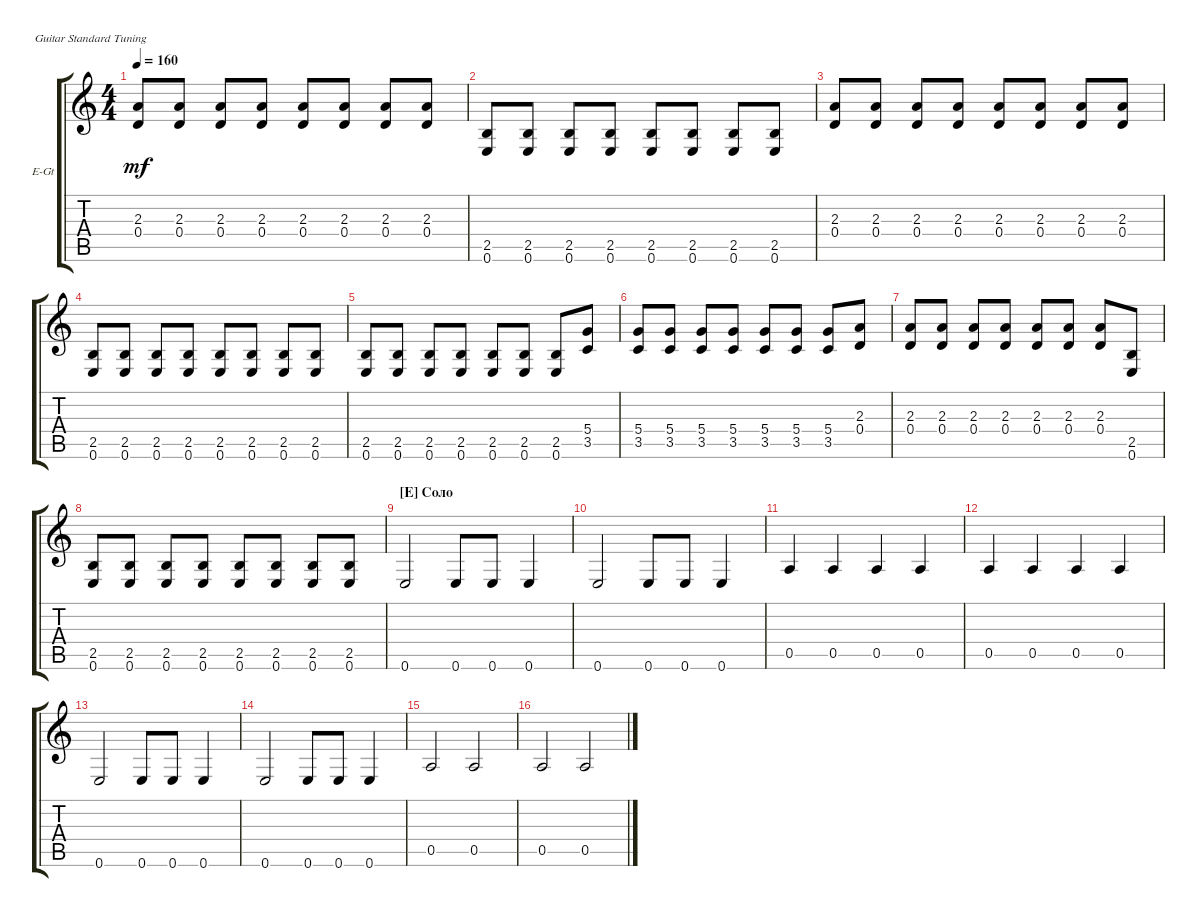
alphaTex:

\defaultSystemsLayout 4
\bracketExtendMode groupsimilarinstruments
\firstSystemTrackNameOrientation horizontal
\otherSystemsTrackNameOrientation horizontal
\track ("Rhythm Guitar" "E-Gt") {instrument distortionguitar}
\staff {score tabs}
\tuning (E4 B3 G3 D3 A2 E2)
\ts (4 4)
\tempo 160
\clef g2
\ks c
(2.3 0.4).8{dy mf} (2.3 0.4).8 (2.3 0.4).8 (2.3 0.4).8 (2.3 0.4).8 (2.3 0.4).8 (2.3 0.4).8 (2.3 0.4).8 |
(2.5 0.6).8 (2.5 0.6).8 (2.5 0.6).8 (2.5 0.6).8 (2.5 0.6).8 (2.5 0.6).8 (2.5 0.6).8 (2.5 0.6).8 |
(2.3 0.4).8 (0.4 2.3).8 (0.4 2.3).8 (0.4 2.3).8 (0.4 2.3).8 (0.4 2.3).8 (0.4 2.3).8 (0.4 2.3).8 |
(2.5 0.6).8 (2.5 0.6).8 (2.5 0.6).8 (2.5 0.6).8 (2.5 0.6).8 (2.5 0.6).8 (2.5 0.6).8 (2.5 0.6).8 |
(0.6 2.5).8 (0.6 2.5).8 (0.6 2.5).8 (2.5 0.6).8 (2.5 0.6).8 (0.6 2.5).8 (2.5 0.6).8 (3.5 5.4).8 |
(5.4 3.5).8 (5.4 3.5).8 (5.4 3.5).8 (5.4 3.5).8 (5.4 3.5).8 (3.5 5.4).8 (5.4 3.5).8 (2.3 0.4).8 |
(0.4 2.3).8 (0.4 2.3).8 (0.4 2.3).8 (0.4 2.3).8 (0.4 2.3).8 (2.3 0.4).8 (2.3 0.4).8 (2.5 0.6).8 |
(2.5 0.6).8 (2.5 0.6).8 (2.5 0.6).8 (2.5 0.6).8 (2.5 0.6).8 (2.5 0.6).8 (2.5 0.6).8 (2.5 0.6).8 |
\section ("E" "Соло")
0.6.2 0.6.8 0.6.8 0.6.4 |
0.6.2 0.6.8 0.6.8 0.6.4 |
0.5.4 0.5.4 0.5.4 0.5.4 |
0.5.4 0.5.4 0.5.4 0.5.4 |
0.6.2 0.6.8 0.6.8 0.6.4 |
0.6.2 0.6.8 0.6.8 0.6.4 |
0.5.2 0.5.2 |
0.5.2 0.5.2
